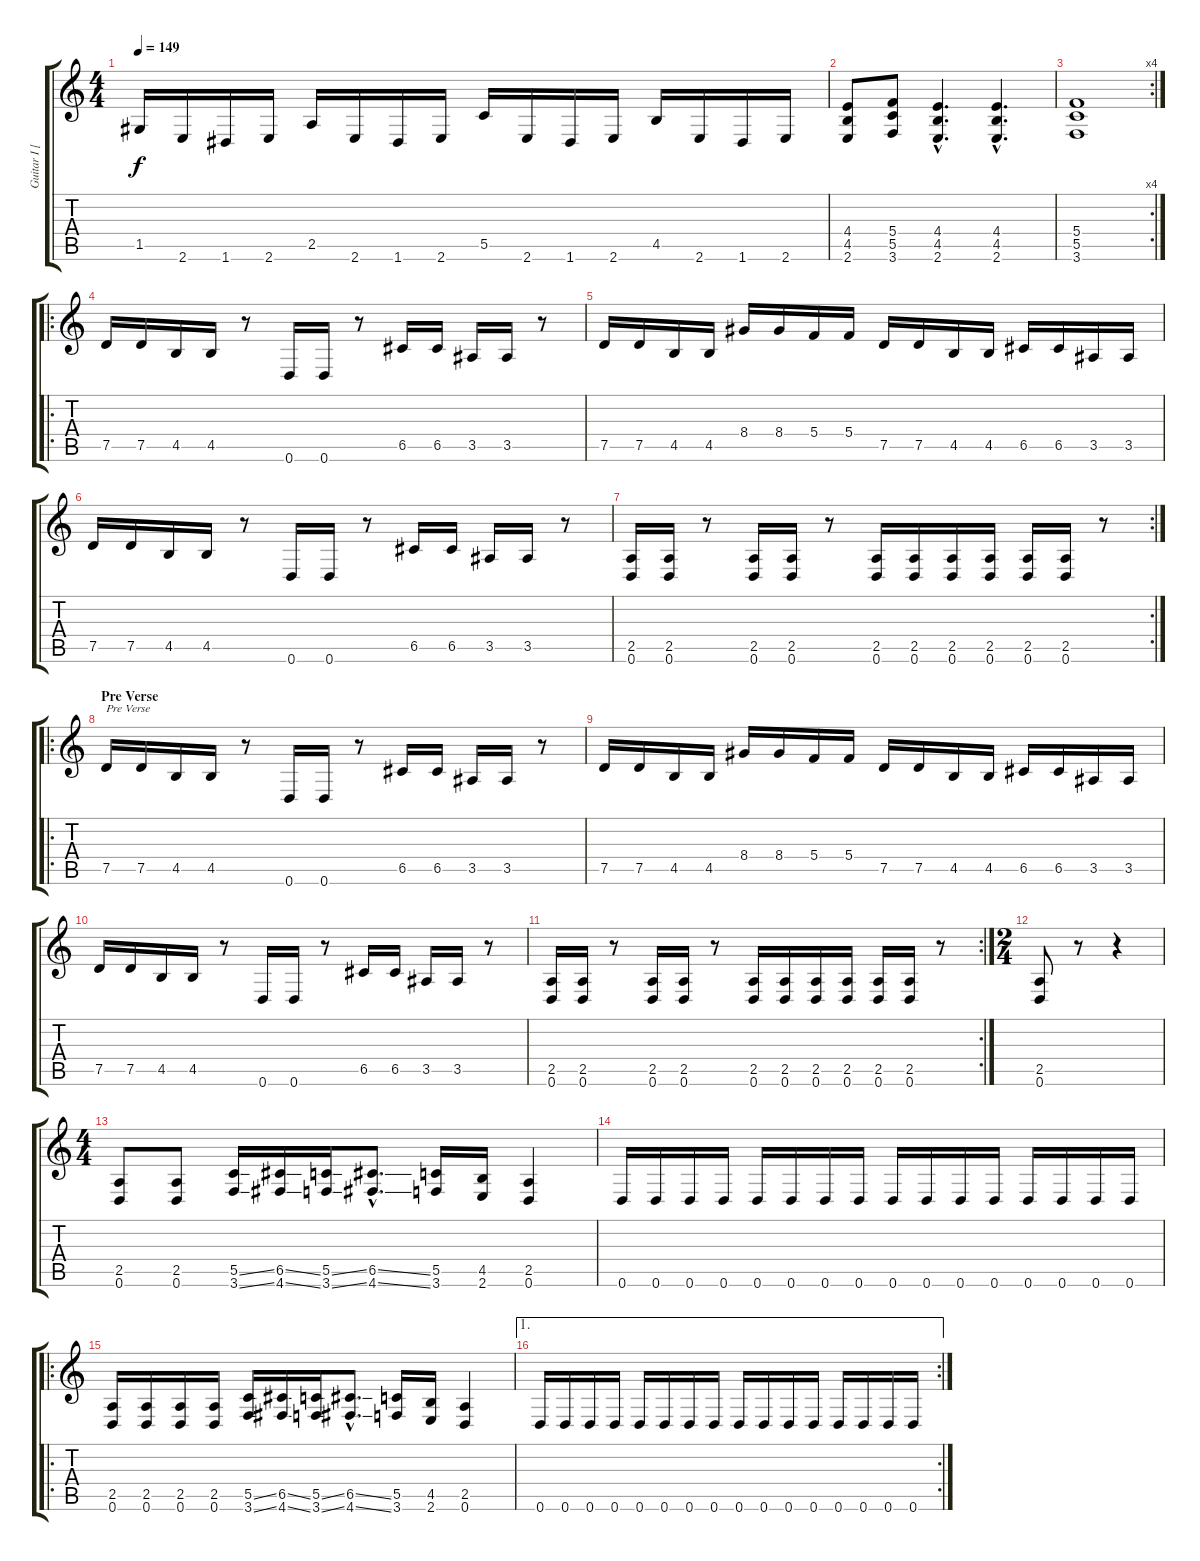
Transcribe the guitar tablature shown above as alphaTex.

\track ("Guitar I [Vogg]" "Guitar I [") {instrument distortionguitar}
\staff {score tabs}
\tuning (D4 A3 F3 C3 G2 D2) {hide}
\ts (4 4)
\tempo 149
\clef g2
\ks c
1.5.16{dy f} 2.6.16 1.6.16 2.6.16 2.5.16 2.6.16 1.6.16 2.6.16 5.5.16 2.6.16 1.6.16 2.6.16 4.5.16 2.6.16 1.6.16 2.6.16 |
(4.4 4.5 2.6).8 (5.4 5.5 3.6).8 (4.4{hac} 4.5{hac} 2.6{hac}).4{d} (4.4{hac} 4.5{hac} 2.6{hac}).4{d} |
\rc 4
(5.4 5.5 3.6).1 |
\ro
7.5.16 7.5.16 4.5.16 4.5.16 r.8 0.6.16 0.6.16 r.8 6.5.16 6.5.16 3.5.16 3.5.16 r.8 |
7.5.16 7.5.16 4.5.16 4.5.16 8.4.16 8.4.16 5.4.16 5.4.16 7.5.16 7.5.16 4.5.16 4.5.16 6.5.16 6.5.16 3.5.16 3.5.16 |
7.5.16 7.5.16 4.5.16 4.5.16 r.8 0.6.16 0.6.16 r.8 6.5.16 6.5.16 3.5.16 3.5.16 r.8 |
\rc 2
(2.5 0.6).16 (2.5 0.6).16 r.8 (2.5 0.6).16 (2.5 0.6).16 r.8 (2.5 0.6).16 (2.5 0.6).16 (2.5 0.6).16 (2.5 0.6).16 (2.5 0.6).16 (2.5 0.6).16 r.8 |
\ro
\section ("" "Pre Verse")
7.5.16{txt "Pre Verse"} 7.5.16 4.5.16 4.5.16 r.8 0.6.16 0.6.16 r.8 6.5.16 6.5.16 3.5.16 3.5.16 r.8 |
7.5.16 7.5.16 4.5.16 4.5.16 8.4.16 8.4.16 5.4.16 5.4.16 7.5.16 7.5.16 4.5.16 4.5.16 6.5.16 6.5.16 3.5.16 3.5.16 |
7.5.16 7.5.16 4.5.16 4.5.16 r.8 0.6.16 0.6.16 r.8 6.5.16 6.5.16 3.5.16 3.5.16 r.8 |
\rc 2
(2.5 0.6).16 (2.5 0.6).16 r.8 (2.5 0.6).16 (2.5 0.6).16 r.8 (2.5 0.6).16 (2.5 0.6).16 (2.5 0.6).16 (2.5 0.6).16 (2.5 0.6).16 (2.5 0.6).16 r.8 |
\ts (2 4)
(2.5 0.6).8 r.8 r.4 |
\ts (4 4)
(2.5 0.6).8 (2.5 0.6).8 (5.5{ss} 3.6{ss}).16 (6.5{ss} 4.6{ss}).16 (5.5{ss} 3.6{ss}).16 (6.5{ss hac} 4.6{ss hac}).8{d} (5.5 3.6).16 (4.5 2.6).16 (2.5 0.6).4 |
0.6.16 0.6.16 0.6.16 0.6.16 0.6.16 0.6.16 0.6.16 0.6.16 0.6.16 0.6.16 0.6.16 0.6.16 0.6.16 0.6.16 0.6.16 0.6.16 |
\ro
(2.5 0.6).16 (2.5 0.6).16 (2.5 0.6).16 (2.5 0.6).16 (5.5{ss} 3.6{ss}).16 (6.5{ss} 4.6{ss}).16 (5.5{ss} 3.6{ss}).16 (6.5{ss hac} 4.6{ss hac}).8{d} (5.5 3.6).16 (4.5 2.6).16 (2.5 0.6).4 |
\ae 1
\rc 2
0.6.16 0.6.16 0.6.16 0.6.16 0.6.16 0.6.16 0.6.16 0.6.16 0.6.16 0.6.16 0.6.16 0.6.16 0.6.16 0.6.16 0.6.16 0.6.16
